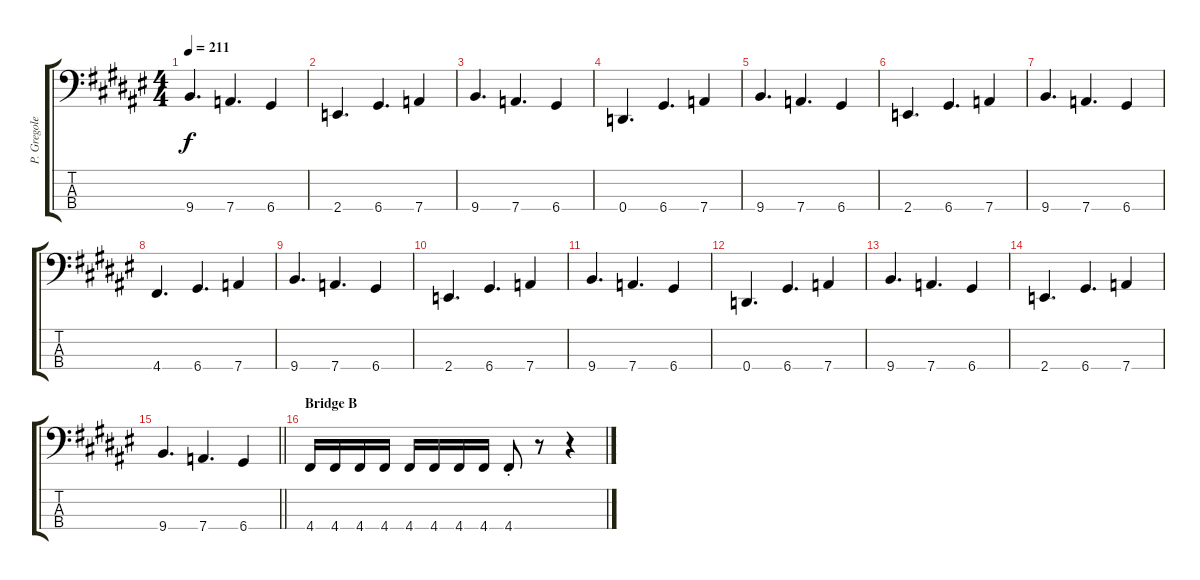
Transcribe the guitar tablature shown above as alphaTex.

\track ("P. Gregoletto" "P. Gregole") {instrument electricbassfinger}
\staff {score tabs}
\tuning (G2 D2 A1 D1) {hide}
\ts (4 4)
\tempo 211
\clef f4
\ks d#minor
9.4.4{d dy f} 7.4.4{d} 6.4.4 |
2.4.4{d} 6.4.4{d} 7.4.4 |
9.4.4{d} 7.4.4{d} 6.4.4 |
0.4.4{d} 6.4.4{d} 7.4.4 |
9.4.4{d} 7.4.4{d} 6.4.4 |
2.4.4{d} 6.4.4{d} 7.4.4 |
9.4.4{d} 7.4.4{d} 6.4.4 |
4.4.4{d} 6.4.4{d} 7.4.4 |
9.4.4{d} 7.4.4{d} 6.4.4 |
2.4.4{d} 6.4.4{d} 7.4.4 |
9.4.4{d} 7.4.4{d} 6.4.4 |
0.4.4{d} 6.4.4{d} 7.4.4 |
9.4.4{d} 7.4.4{d} 6.4.4 |
2.4.4{d} 6.4.4{d} 7.4.4 |
\barLineRight lightlight
9.4.4{d} 7.4.4{d} 6.4.4 |
\section ("" "Bridge B")
4.4.16 4.4.16 4.4.16 4.4.16 4.4.16 4.4.16 4.4.16 4.4.16 4.4{st}.8 r.8 r.4
